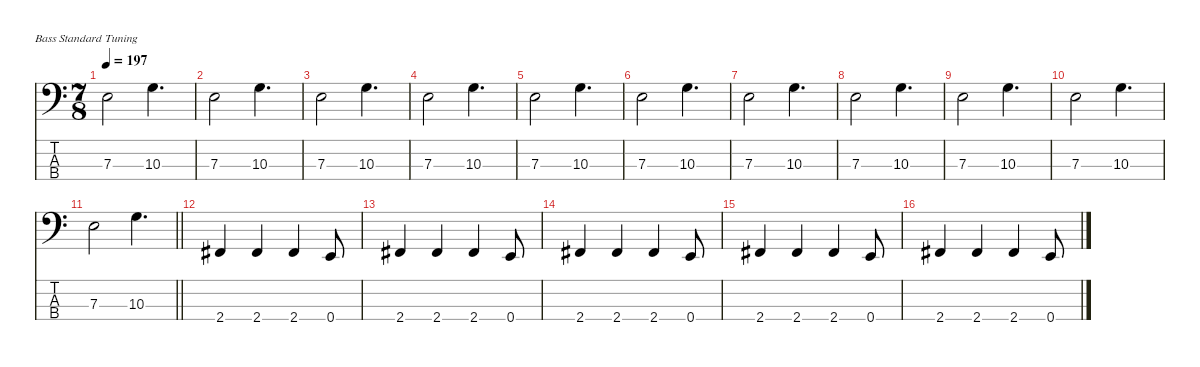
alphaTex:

\defaultSystemsLayout 4
\hideDynamics
\bracketExtendMode nobrackets
\singleTrackTrackNamePolicy hidden
\multiTrackTrackNamePolicy hidden
\firstSystemTrackNameMode fullname
\firstSystemTrackNameOrientation horizontal
\otherSystemsTrackNameOrientation horizontal
\track ("Bass" "el.bs.") {defaultSystemsLayout 4 instrument electricbassfinger}
\staff {score tabs}
\tuning (G2 D2 A1 E1)
\ts (7 8)
\tempo 197
\clef f4
\ks c
7.3.2{dy mf beam Down} 10.3.4{d beam Down} |
7.3.2{beam Down} 10.3.4{d beam Down} |
7.3.2{beam Down} 10.3.4{d beam Down} |
7.3.2{beam Down} 10.3.4{d beam Down} |
7.3.2{beam Down} 10.3.4{d beam Down} |
7.3.2{beam Down} 10.3.4{d beam Down} |
7.3.2{beam Down} 10.3.4{d beam Down} |
7.3.2{beam Down} 10.3.4{d beam Down} |
7.3.2{beam Down} 10.3.4{d beam Down} |
7.3.2{beam Down} 10.3.4{d beam Down} |
\barLineRight lightlight
7.3.2{beam Down} 10.3.4{d beam Down} |
2.4{acc #}.4{dy f instrument electricbassfinger beam Up} 2.4{acc #}.4{beam Up} 2.4{acc #}.4{beam Up} 0.4.8{beam Up} |
2.4{acc #}.4{beam Up} 2.4{acc #}.4{beam Up} 2.4{acc #}.4{beam Up} 0.4.8{beam Up} |
2.4{acc #}.4{beam Up} 2.4{acc #}.4{beam Up} 2.4{acc #}.4{beam Up} 0.4.8{beam Up} |
2.4{acc #}.4{beam Up} 2.4{acc #}.4{beam Up} 2.4{acc #}.4{beam Up} 0.4.8{beam Up} |
2.4{acc #}.4{beam Up} 2.4{acc #}.4{beam Up} 2.4{acc #}.4{beam Up} 0.4.8{beam Up}
